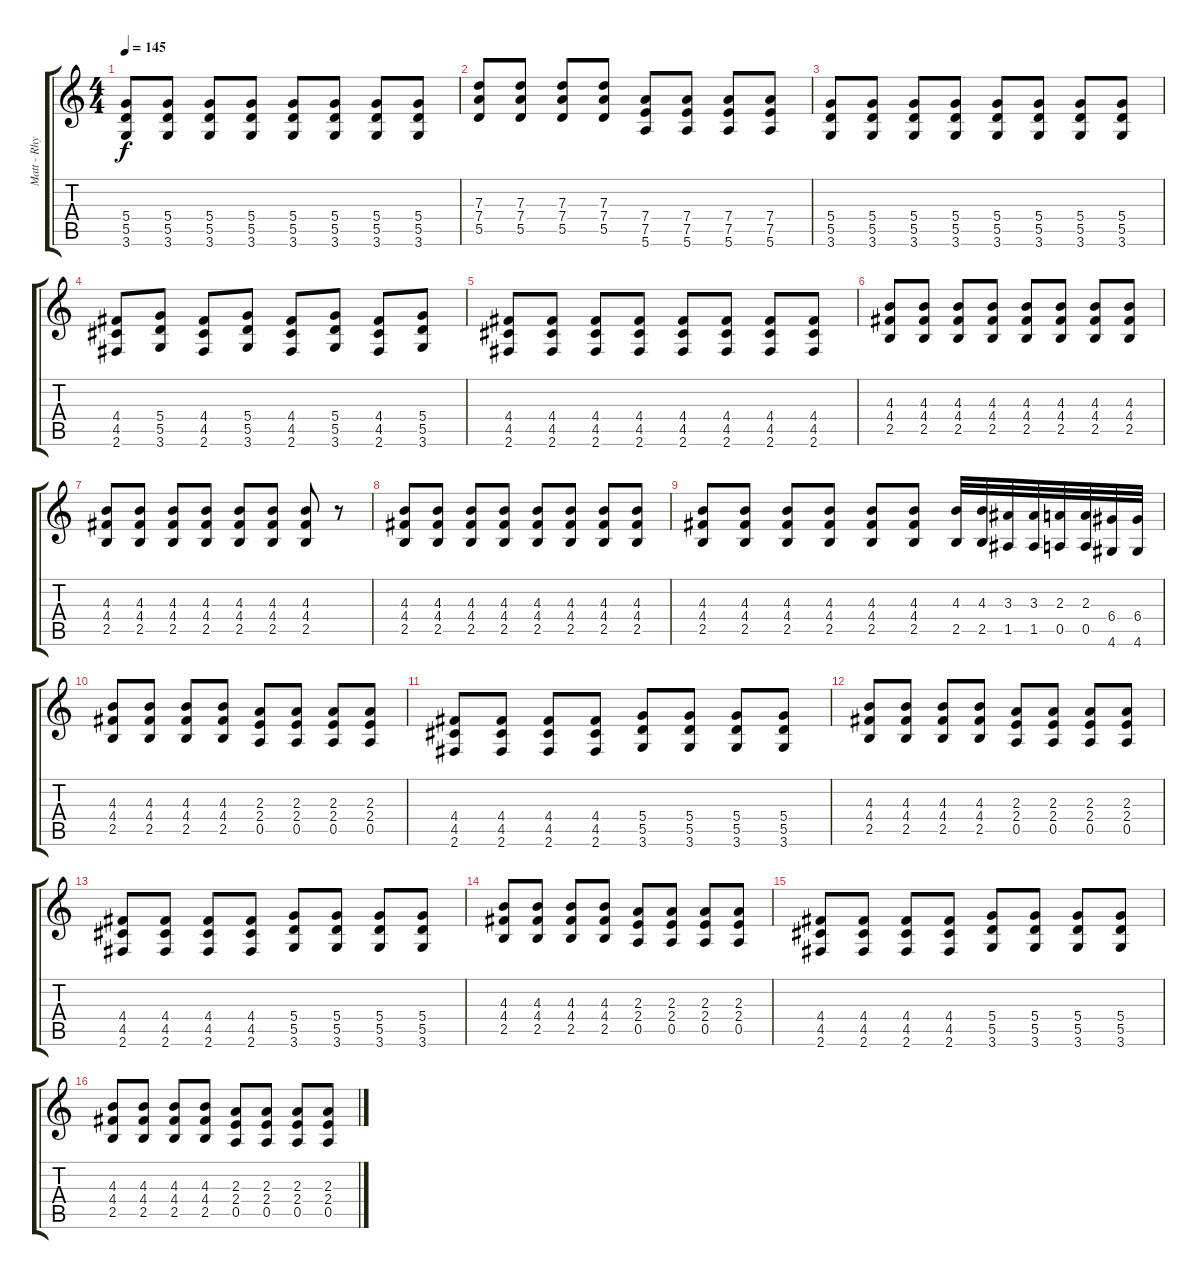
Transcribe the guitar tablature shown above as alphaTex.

\track ("Matt - Rhytm" "Matt - Rhy") {instrument distortionguitar}
\staff {score tabs}
\tuning (E4 B3 G3 D3 A2 E2) {hide}
\ts (4 4)
\tempo 145
\clef g2
\ks c
(5.4 5.5 3.6).8{dy f} (5.4 5.5 3.6).8 (5.4 5.5 3.6).8 (5.4 5.5 3.6).8 (5.4 5.5 3.6).8 (5.4 5.5 3.6).8 (5.4 5.5 3.6).8 (5.4 5.5 3.6).8 |
(7.3 7.4 5.5).8 (7.3 7.4 5.5).8 (7.3 7.4 5.5).8 (7.3 7.4 5.5).8 (7.4 7.5 5.6).8 (7.4 7.5 5.6).8 (7.4 7.5 5.6).8 (7.4 7.5 5.6).8 |
(5.4 5.5 3.6).8 (5.4 5.5 3.6).8 (5.4 5.5 3.6).8 (5.4 5.5 3.6).8 (5.4 5.5 3.6).8 (5.4 5.5 3.6).8 (5.4 5.5 3.6).8 (5.4 5.5 3.6).8 |
(4.4 4.5 2.6).8 (5.4 5.5 3.6).8 (4.4 4.5 2.6).8 (5.4 5.5 3.6).8 (4.4 4.5 2.6).8 (5.4 5.5 3.6).8 (4.4 4.5 2.6).8 (5.4 5.5 3.6).8 |
(4.4 4.5 2.6).8 (4.4 4.5 2.6).8 (4.4 4.5 2.6).8 (4.4 4.5 2.6).8 (4.4 4.5 2.6).8 (4.4 4.5 2.6).8 (4.4 4.5 2.6).8 (4.4 4.5 2.6).8 |
(4.3 4.4 2.5).8 (4.3 4.4 2.5).8 (4.3 4.4 2.5).8 (4.3 4.4 2.5).8 (4.3 4.4 2.5).8 (4.3 4.4 2.5).8 (4.3 4.4 2.5).8 (4.3 4.4 2.5).8 |
(4.3 4.4 2.5).8 (4.3 4.4 2.5).8 (4.3 4.4 2.5).8 (4.3 4.4 2.5).8 (4.3 4.4 2.5).8 (4.3 4.4 2.5).8 (4.3 4.4 2.5).8 r.8 |
(4.3 4.4 2.5).8 (4.3 4.4 2.5).8 (4.3 4.4 2.5).8 (4.3 4.4 2.5).8 (4.3 4.4 2.5).8 (4.3 4.4 2.5).8 (4.3 4.4 2.5).8 (4.3 4.4 2.5).8 |
(4.3 4.4 2.5).8 (4.3 4.4 2.5).8 (4.3 4.4 2.5).8 (4.3 4.4 2.5).8 (4.3 4.4 2.5).8 (4.3 4.4 2.5).8 (4.3 2.5).32 (4.3 2.5).32 (3.3 1.5).32 (3.3 1.5).32 (2.3 0.5).32 (2.3 0.5).32 (6.4 4.6).32 (6.4 4.6).32 |
(4.3 4.4 2.5).8 (4.3 4.4 2.5).8 (4.3 4.4 2.5).8 (4.3 4.4 2.5).8 (2.3 2.4 0.5).8 (2.3 2.4 0.5).8 (2.3 2.4 0.5).8 (2.3 2.4 0.5).8 |
(4.4 4.5 2.6).8 (4.4 4.5 2.6).8 (4.4 4.5 2.6).8 (4.4 4.5 2.6).8 (5.4 5.5 3.6).8 (5.4 5.5 3.6).8 (5.4 5.5 3.6).8 (5.4 5.5 3.6).8 |
(4.3 4.4 2.5).8 (4.3 4.4 2.5).8 (4.3 4.4 2.5).8 (4.3 4.4 2.5).8 (2.3 2.4 0.5).8 (2.3 2.4 0.5).8 (2.3 2.4 0.5).8 (2.3 2.4 0.5).8 |
(4.4 4.5 2.6).8 (4.4 4.5 2.6).8 (4.4 4.5 2.6).8 (4.4 4.5 2.6).8 (5.4 5.5 3.6).8 (5.4 5.5 3.6).8 (5.4 5.5 3.6).8 (5.4 5.5 3.6).8 |
(4.3 4.4 2.5).8 (4.3 4.4 2.5).8 (4.3 4.4 2.5).8 (4.3 4.4 2.5).8 (2.3 2.4 0.5).8 (2.3 2.4 0.5).8 (2.3 2.4 0.5).8 (2.3 2.4 0.5).8 |
(4.4 4.5 2.6).8 (4.4 4.5 2.6).8 (4.4 4.5 2.6).8 (4.4 4.5 2.6).8 (5.4 5.5 3.6).8 (5.4 5.5 3.6).8 (5.4 5.5 3.6).8 (5.4 5.5 3.6).8 |
(4.3 4.4 2.5).8 (4.3 4.4 2.5).8 (4.3 4.4 2.5).8 (4.3 4.4 2.5).8 (2.3 2.4 0.5).8 (2.3 2.4 0.5).8 (2.3 2.4 0.5).8 (2.3 2.4 0.5).8
